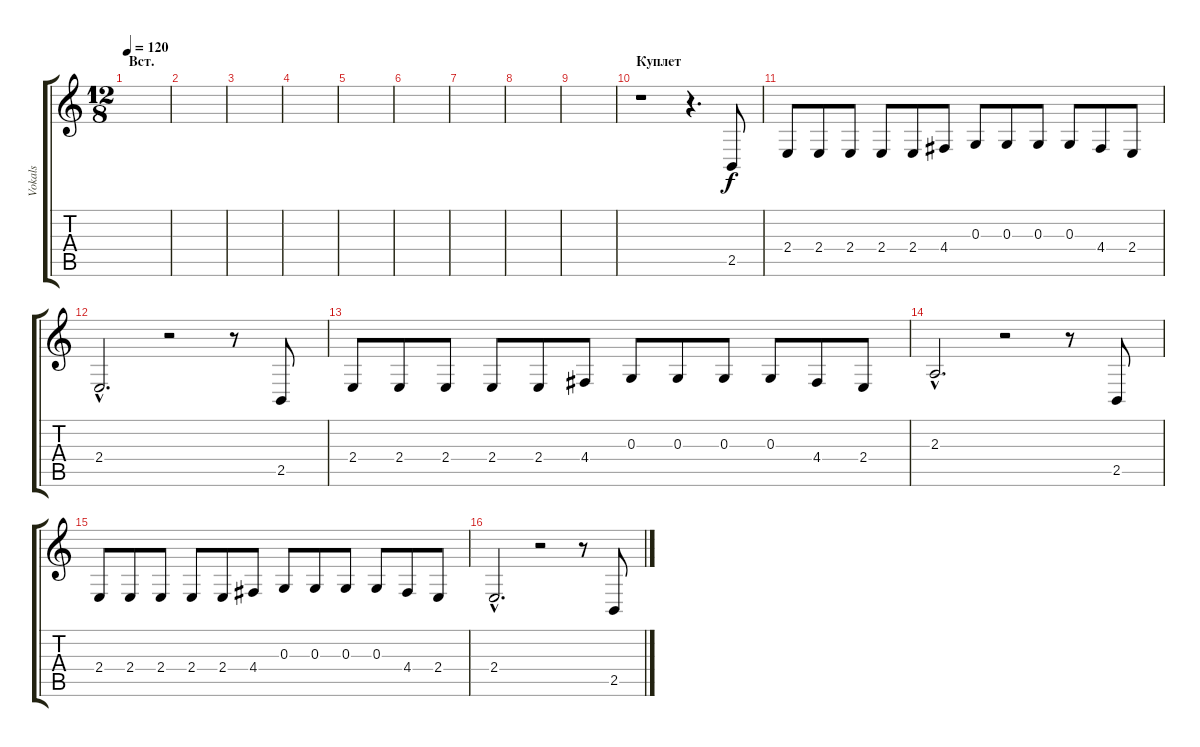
\track ("Vokals" "Vokals") {instrument tenorsax}
\staff {score tabs}
\tuning (E4 B3 G3 D3 A2 E2) {hide}
\ts (12 8)
\section ("" "Вст.")
\tempo 120
\clef g2
\ks c
|
|
|
|
|
|
|
|
|
\section ("" "Куплет")
r.1 r.4{d} 2.5.8 |
2.4.8 2.4.8 2.4.8 2.4.8 2.4.8 4.4.8 0.3.8 0.3.8 0.3.8 0.3.8 4.4.8 2.4.8 |
2.4{hac}.2{d} r.2 r.8 2.5.8 |
2.4.8 2.4.8 2.4.8 2.4.8 2.4.8 4.4.8 0.3.8 0.3.8 0.3.8 0.3.8 4.4.8 2.4.8 |
2.3{hac}.2{d} r.2 r.8 2.5.8 |
2.4.8 2.4.8 2.4.8 2.4.8 2.4.8 4.4.8 0.3.8 0.3.8 0.3.8 0.3.8 4.4.8 2.4.8 |
2.4{hac}.2{d} r.2 r.8 2.5.8
